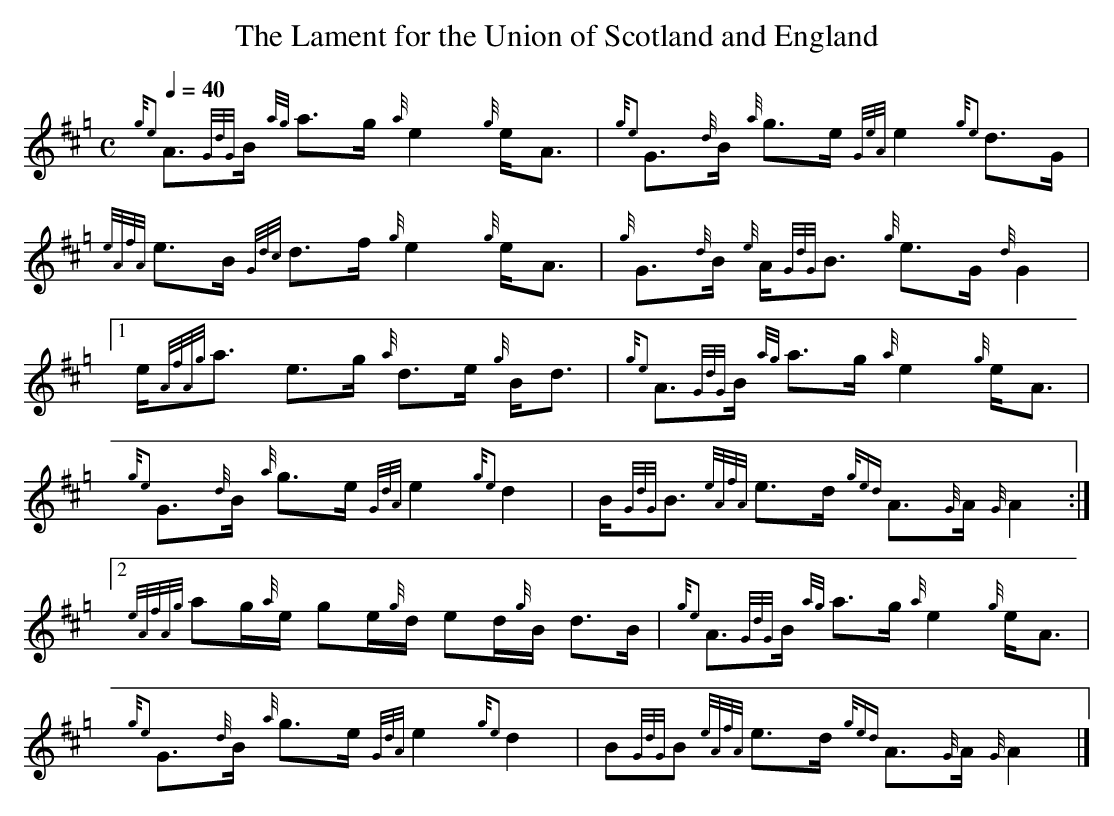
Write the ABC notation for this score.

X:1
T:The Lament for the Union of Scotland and England
M:C
L:1/8
Q:1/4=40
K:Hp
     {ge4}A>{GdG}B {ag}a>g     {a}e2        {g}e<A|{ge4}G>{d}B      {a}g>e    {GeA}e2   {ge4}d>G |
    {eAfA}e>B     {Gdc}d>f     {g}e2        {g}e<A|  {g}G>{d}B      {e}A<{GdG}B {g}e>G    {d}G2  |
[1        e<{AfAg}a    e>g     {a}d>e       {g}B<d|{ge4}A>{GdG}B   {ag}a>g      {a}e2     {g}e<A |
     {ge4}G>{d}B    {a}g>e   {GdA}e2      {ge4}d2 |     B<{GdG}B {eAfA}e>d  {ge2d2}A>{G}A {G}A2 :|
[2 {eAfAg}ag/{a}e/     ge/{g}d/   ed/{g}B/     d>B|{ge4}A>{GdG}B   {ag}a>g      {a}e2     {g}e<A |
     {ge4}G>{d}B    {a}g>e   {GdA}e2      {ge4}d2 |     B{GdG}B  {eAfA}e>d  {ge2d2}A>{G}A {G}A2 |]
